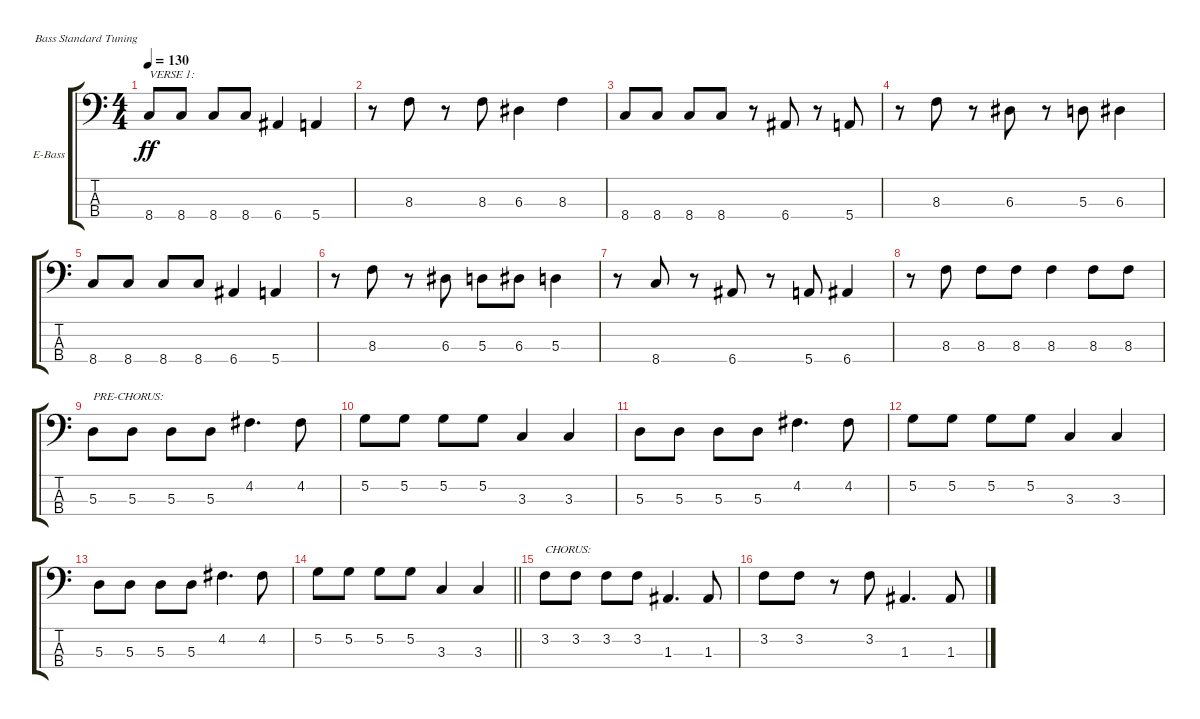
\defaultSystemsLayout 4
\bracketExtendMode groupsimilarinstruments
\firstSystemTrackNameOrientation horizontal
\otherSystemsTrackNameOrientation horizontal
\track ("Electric Bass" "E-Bass") {instrument electricbassfinger}
\staff {score tabs}
\tuning (G2 D2 A1 E1)
\ts (4 4)
\tempo 130
\clef f4
\scale
0.333333
\ks c
8.4.8{txt "VERSE 1:" dy ff} 8.4.8 8.4.8 8.4.8 6.4.4 5.4.4 |
\scale
0.333333 r.8 8.3.8 r.8 8.3.8 6.3.4 8.3.4 |
\scale
0.333333 8.4.8 8.4.8 8.4.8 8.4.8 r.8 6.4.8 r.8 5.4.8 |
\scale
0.333333 r.8 8.3.8 r.8 6.3.8 r.8 5.3.8 6.3.4 |
\scale
0.333333 8.4.8 8.4.8 8.4.8 8.4.8 6.4.4 5.4.4 |
\scale
0.333333 r.8 8.3.8 r.8 6.3.8 5.3.8 6.3.8 5.3.4 |
\scale
0.333333 r.8 8.4.8 r.8 6.4.8 r.8 5.4.8 6.4.4 |
\scale
0.333333 r.8 8.3.8 8.3.8 8.3.8 8.3.4 8.3.8 8.3.8 |
\scale
0.333333 5.3.8{txt "PRE-CHORUS:"} 5.3.8 5.3.8 5.3.8 4.2.4{d} 4.2.8 |
\scale
0.333333 5.2.8 5.2.8 5.2.8 5.2.8 3.3.4 3.3.4 |
\scale
0.333333 5.3.8 5.3.8 5.3.8 5.3.8 4.2.4{d} 4.2.8 |
\scale
0.333333 5.2.8 5.2.8 5.2.8 5.2.8 3.3.4 3.3.4 |
5.3.8 5.3.8 5.3.8 5.3.8 4.2.4{d} 4.2.8 |
\barLineRight lightlight
5.2.8 5.2.8 5.2.8 5.2.8 3.3.4 3.3.4 |
\scale
0.333333 3.2.8{txt "CHORUS:"} 3.2.8 3.2.8 3.2.8 1.3.4{d} 1.3.8 |
\scale
0.333333 3.2.8 3.2.8 r.8 3.2.8 1.3.4{d} 1.3.8
